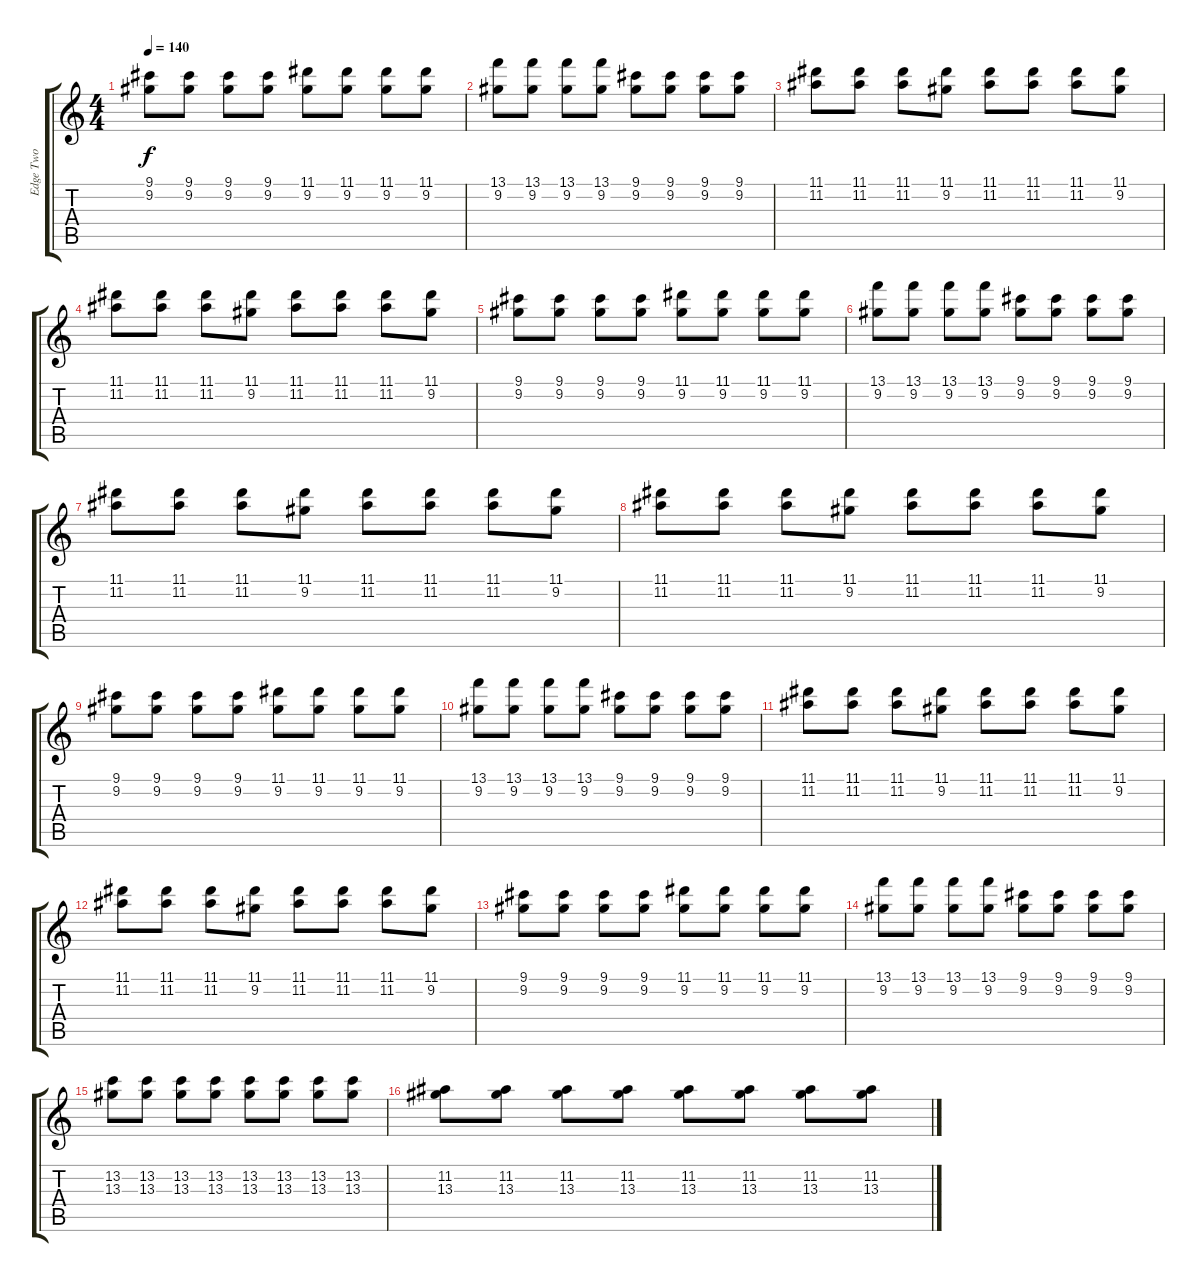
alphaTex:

\track ("Edge Two" "Edge Two") {instrument overdrivenguitar}
\staff {score tabs}
\tuning (E4 B3 G3 D3 A2 E2) {hide}
\ts (4 4)
\tempo 140
\clef g2
\ks c
(9.1 9.2).8{dy f} (9.1 9.2).8 (9.1 9.2).8 (9.1 9.2).8 (11.1 9.2).8 (11.1 9.2).8 (11.1 9.2).8 (11.1 9.2).8 |
(13.1 9.2).8 (13.1 9.2).8 (13.1 9.2).8 (13.1 9.2).8 (9.1 9.2).8 (9.1 9.2).8 (9.1 9.2).8 (9.1 9.2).8 |
(11.1 11.2).8 (11.1 11.2).8 (11.1 11.2).8 (11.1 9.2).8 (11.1 11.2).8 (11.1 11.2).8 (11.1 11.2).8 (11.1 9.2).8 |
(11.1 11.2).8 (11.1 11.2).8 (11.1 11.2).8 (11.1 9.2).8 (11.1 11.2).8 (11.1 11.2).8 (11.1 11.2).8 (11.1 9.2).8 |
(9.1 9.2).8 (9.1 9.2).8 (9.1 9.2).8 (9.1 9.2).8 (11.1 9.2).8 (11.1 9.2).8 (11.1 9.2).8 (11.1 9.2).8 |
(13.1 9.2).8 (13.1 9.2).8 (13.1 9.2).8 (13.1 9.2).8 (9.1 9.2).8 (9.1 9.2).8 (9.1 9.2).8 (9.1 9.2).8 |
(11.1 11.2).8 (11.1 11.2).8 (11.1 11.2).8 (11.1 9.2).8 (11.1 11.2).8 (11.1 11.2).8 (11.1 11.2).8 (11.1 9.2).8 |
(11.1 11.2).8 (11.1 11.2).8 (11.1 11.2).8 (11.1 9.2).8 (11.1 11.2).8 (11.1 11.2).8 (11.1 11.2).8 (11.1 9.2).8 |
(9.1 9.2).8 (9.1 9.2).8 (9.1 9.2).8 (9.1 9.2).8 (11.1 9.2).8 (11.1 9.2).8 (11.1 9.2).8 (11.1 9.2).8 |
(13.1 9.2).8 (13.1 9.2).8 (13.1 9.2).8 (13.1 9.2).8 (9.1 9.2).8 (9.1 9.2).8 (9.1 9.2).8 (9.1 9.2).8 |
(11.1 11.2).8 (11.1 11.2).8 (11.1 11.2).8 (11.1 9.2).8 (11.1 11.2).8 (11.1 11.2).8 (11.1 11.2).8 (11.1 9.2).8 |
(11.1 11.2).8 (11.1 11.2).8 (11.1 11.2).8 (11.1 9.2).8 (11.1 11.2).8 (11.1 11.2).8 (11.1 11.2).8 (11.1 9.2).8 |
(9.1 9.2).8 (9.1 9.2).8 (9.1 9.2).8 (9.1 9.2).8 (11.1 9.2).8 (11.1 9.2).8 (11.1 9.2).8 (11.1 9.2).8 |
(13.1 9.2).8 (13.1 9.2).8 (13.1 9.2).8 (13.1 9.2).8 (9.1 9.2).8 (9.1 9.2).8 (9.1 9.2).8 (9.1 9.2).8 |
(13.2 13.3).8 (13.2 13.3).8 (13.2 13.3).8 (13.2 13.3).8 (13.2 13.3).8 (13.2 13.3).8 (13.2 13.3).8 (13.2 13.3).8 |
(11.2 13.3).8 (11.2 13.3).8 (11.2 13.3).8 (11.2 13.3).8 (11.2 13.3).8 (11.2 13.3).8 (11.2 13.3).8 (11.2 13.3).8
